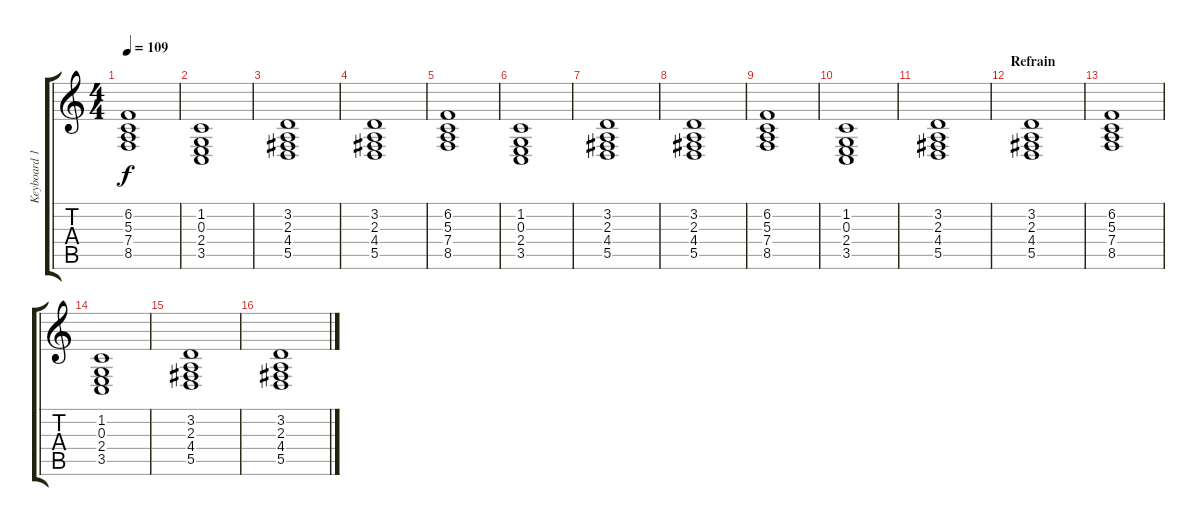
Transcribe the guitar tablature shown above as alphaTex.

\track ("Keyboard 1" "Keyboard 1") {instrument pad5bowed}
\staff {score tabs}
\tuning (E4 B3 G3 D3 A2 E2) {hide}
\ts (4 4)
\tempo 109
\clef g2
\ks c
(6.2 5.3 7.4 8.5).1{dy f} |
(1.2 0.3 2.4 3.5).1 |
(3.2 2.3 4.4 5.5).1 |
(3.2 2.3 4.4 5.5).1 |
(6.2 5.3 7.4 8.5).1 |
(1.2 0.3 2.4 3.5).1 |
(3.2 2.3 4.4 5.5).1 |
(3.2 2.3 4.4 5.5).1 |
(6.2 5.3 7.4 8.5).1 |
(1.2 0.3 2.4 3.5).1 |
(3.2 2.3 4.4 5.5).1 |
\section ("" "Refrain")
(3.2 2.3 4.4 5.5).1 |
(6.2 5.3 7.4 8.5).1 |
(1.2 0.3 2.4 3.5).1 |
(3.2 2.3 4.4 5.5).1 |
(3.2 2.3 4.4 5.5).1
